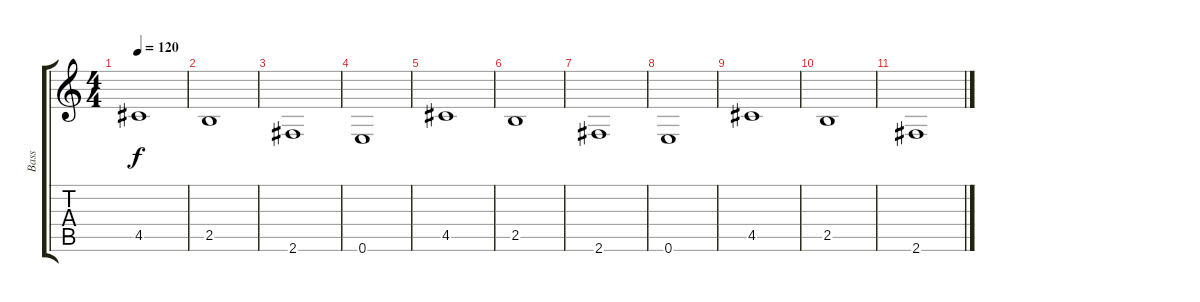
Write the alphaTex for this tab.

\track ("Bass" "Bass") {instrument electricbassfinger}
\staff {score tabs}
\tuning (E4 B3 G3 D3 A2 E2) {hide}
\ts (4 4)
\tempo 120
\clef g2
\ks c
4.5.1{dy f} |
2.5.1 |
2.6.1 |
0.6.1 |
4.5.1 |
2.5.1 |
2.6.1 |
0.6.1 |
4.5.1 |
2.5.1 |
2.6.1
